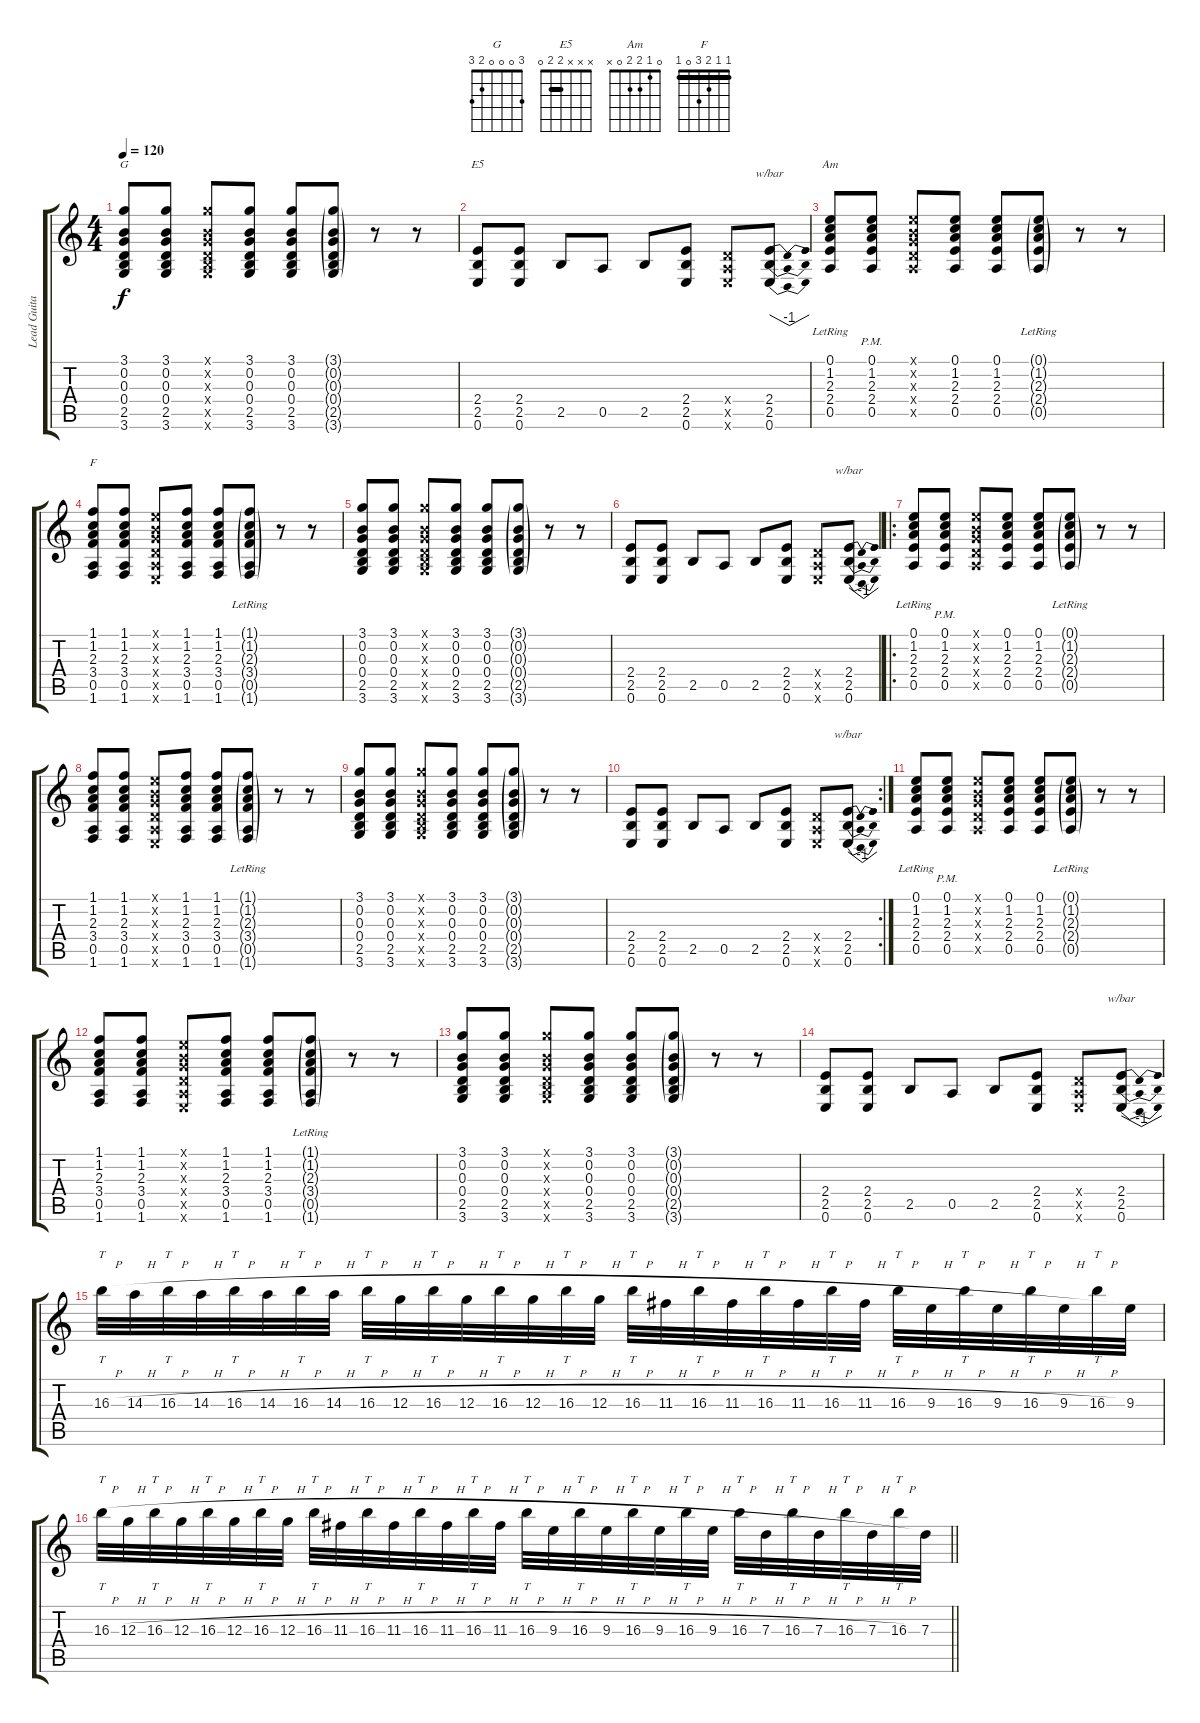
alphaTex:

\track ("Lead Guitarist(Aashik)" "Lead Guita") {instrument distortionguitar}
\staff {score tabs}
\tuning (E4 B3 G3 D3 A2 E2) {hide}
\chord ("G" 3 0 0 0 2 3)
\chord ("E5" x x x 2 2 0) {barre 2}
\chord ("Am" 0 1 2 2 0 x)
\chord ("F" 1 1 2 3 0 1) {barre 1}
\ts (4 4)
\tempo 120
\clef g2
\ks c
(3.1 0.2 0.3 0.4 2.5 3.6).8{ch "G" dy f} (3.1 0.2 0.3 0.4 2.5 3.6).8 (3.1{x} 0.2{x} 0.3{x} 0.4{x} 2.5{x} 3.6{x}).8 (3.1 0.2 0.3 0.4 2.5 3.6).8 (3.1 0.2 0.3 0.4 2.5 3.6).8 (3.1{g} 0.2{g} 0.3{g} 0.4{g} 2.5{g} 3.6{g}).8 r.8 r.8 |
(2.4 2.5 0.6).8{ch "E5"} (2.4 2.5 0.6).8 2.5.8 0.5.8 2.5.8 (2.4 2.5 0.6).8 (0.4{x} 0.5{x} 0.6{x}).8 (2.4 2.5 0.6).8{tbe (dip default 0 0 30 -4 60 0)} |
(0.1{lr} 1.2{lr} 2.3{lr} 2.4{lr} 0.5{lr}).8{ch "Am"} (0.1{pm} 1.2{pm} 2.3{pm} 2.4{pm} 0.5{pm}).8 (0.1{x} 0.2{x} 0.3{x} 0.4{x} 0.5{x}).8 (0.1 1.2 2.3 2.4 0.5).8 (0.1 1.2 2.3 2.4 0.5).8 (0.1{g lr} 1.2{g lr} 2.3{g lr} 2.4{g lr} 0.5{g lr}).8 r.8 r.8 |
(1.1 1.2 2.3 3.4 0.5 1.6).8{ch "F"} (1.1 1.2 2.3 3.4 0.5 1.6).8 (0.1{x} 0.2{x} 0.3{x} 0.4{x} 0.5{x} 0.6{x}).8 (1.1 1.2 2.3 3.4 0.5 1.6).8 (1.1 1.2 2.3 3.4 0.5 1.6).8 (1.1{g lr} 1.2{g lr} 2.3{g lr} 3.4{g lr} 0.5{g lr} 1.6{g lr}).8 r.8 r.8 |
(3.1 0.2 0.3 0.4 2.5 3.6).8 (3.1 0.2 0.3 0.4 2.5 3.6).8 (3.1{x} 0.2{x} 0.3{x} 0.4{x} 2.5{x} 3.6{x}).8 (3.1 0.2 0.3 0.4 2.5 3.6).8 (3.1 0.2 0.3 0.4 2.5 3.6).8 (3.1{g} 0.2{g} 0.3{g} 0.4{g} 2.5{g} 3.6{g}).8 r.8 r.8 |
(2.4 2.5 0.6).8 (2.4 2.5 0.6).8 2.5.8 0.5.8 2.5.8 (2.4 2.5 0.6).8 (0.4{x} 0.5{x} 0.6{x}).8 (2.4 2.5 0.6).8{tbe (dip default 0 0 30 -4 60 0)} |
\ro
(0.1{lr} 1.2{lr} 2.3{lr} 2.4{lr} 0.5{lr}).8 (0.1{pm} 1.2{pm} 2.3{pm} 2.4{pm} 0.5{pm}).8 (0.1{x} 0.2{x} 0.3{x} 0.4{x} 0.5{x}).8 (0.1 1.2 2.3 2.4 0.5).8 (0.1 1.2 2.3 2.4 0.5).8 (0.1{g lr} 1.2{g lr} 2.3{g lr} 2.4{g lr} 0.5{g lr}).8 r.8 r.8 |
(1.1 1.2 2.3 3.4 0.5 1.6).8 (1.1 1.2 2.3 3.4 0.5 1.6).8 (0.1{x} 0.2{x} 0.3{x} 0.4{x} 0.5{x} 0.6{x}).8 (1.1 1.2 2.3 3.4 0.5 1.6).8 (1.1 1.2 2.3 3.4 0.5 1.6).8 (1.1{g lr} 1.2{g lr} 2.3{g lr} 3.4{g lr} 0.5{g lr} 1.6{g lr}).8 r.8 r.8 |
(3.1 0.2 0.3 0.4 2.5 3.6).8 (3.1 0.2 0.3 0.4 2.5 3.6).8 (3.1{x} 0.2{x} 0.3{x} 0.4{x} 2.5{x} 3.6{x}).8 (3.1 0.2 0.3 0.4 2.5 3.6).8 (3.1 0.2 0.3 0.4 2.5 3.6).8 (3.1{g} 0.2{g} 0.3{g} 0.4{g} 2.5{g} 3.6{g}).8 r.8 r.8 |
\rc 2
(2.4 2.5 0.6).8 (2.4 2.5 0.6).8 2.5.8 0.5.8 2.5.8 (2.4 2.5 0.6).8 (0.4{x} 0.5{x} 0.6{x}).8 (2.4 2.5 0.6).8{tbe (dip default 0 0 30 -4 60 0)} |
(0.1{lr} 1.2{lr} 2.3{lr} 2.4{lr} 0.5{lr}).8 (0.1{pm} 1.2{pm} 2.3{pm} 2.4{pm} 0.5{pm}).8 (0.1{x} 0.2{x} 0.3{x} 0.4{x} 0.5{x}).8 (0.1 1.2 2.3 2.4 0.5).8 (0.1 1.2 2.3 2.4 0.5).8 (0.1{g lr} 1.2{g lr} 2.3{g lr} 2.4{g lr} 0.5{g lr}).8 r.8 r.8 |
(1.1 1.2 2.3 3.4 0.5 1.6).8 (1.1 1.2 2.3 3.4 0.5 1.6).8 (0.1{x} 0.2{x} 0.3{x} 0.4{x} 0.5{x} 0.6{x}).8 (1.1 1.2 2.3 3.4 0.5 1.6).8 (1.1 1.2 2.3 3.4 0.5 1.6).8 (1.1{g lr} 1.2{g lr} 2.3{g lr} 3.4{g lr} 0.5{g lr} 1.6{g lr}).8 r.8 r.8 |
(3.1 0.2 0.3 0.4 2.5 3.6).8 (3.1 0.2 0.3 0.4 2.5 3.6).8 (3.1{x} 0.2{x} 0.3{x} 0.4{x} 2.5{x} 3.6{x}).8 (3.1 0.2 0.3 0.4 2.5 3.6).8 (3.1 0.2 0.3 0.4 2.5 3.6).8 (3.1{g} 0.2{g} 0.3{g} 0.4{g} 2.5{g} 3.6{g}).8 r.8 r.8 |
(2.4 2.5 0.6).8 (2.4 2.5 0.6).8 2.5.8 0.5.8 2.5.8 (2.4 2.5 0.6).8 (0.4{x} 0.5{x} 0.6{x}).8 (2.4 2.5 0.6).8{tbe (dip default 0 0 30 -4 60 0)} |
16.3{h}.32{tt} 14.3{h}.32 16.3{h}.32{tt} 14.3{h}.32 16.3{h}.32{tt} 14.3{h}.32 16.3{h}.32{tt} 14.3{h}.32 16.3{h}.32{tt} 12.3{h}.32 16.3{h}.32{tt} 12.3{h}.32 16.3{h}.32{tt} 12.3{h}.32 16.3{h}.32{tt} 12.3{h}.32 16.3{h}.32{tt} 11.3{h}.32 16.3{h}.32{tt} 11.3{h}.32 16.3{h}.32{tt} 11.3{h}.32 16.3{h}.32{tt} 11.3{h}.32 16.3{h}.32{tt} 9.3{h}.32 16.3{h}.32{tt} 9.3{h}.32 16.3{h}.32{tt} 9.3{h}.32 16.3{h}.32{tt} 9.3.32 |
\barLineRight lightlight
16.3{h}.32{tt} 12.3{h}.32 16.3{h}.32{tt} 12.3{h}.32 16.3{h}.32{tt} 12.3{h}.32 16.3{h}.32{tt} 12.3{h}.32 16.3{h}.32{tt} 11.3{h}.32 16.3{h}.32{tt} 11.3{h}.32 16.3{h}.32{tt} 11.3{h}.32 16.3{h}.32{tt} 11.3{h}.32 16.3{h}.32{tt} 9.3{h}.32 16.3{h}.32{tt} 9.3{h}.32 16.3{h}.32{tt} 9.3{h}.32 16.3{h}.32{tt} 9.3{h}.32 16.3{h}.32{tt} 7.3{h}.32 16.3{h}.32{tt} 7.3{h}.32 16.3{h}.32{tt} 7.3{h}.32 16.3{h}.32{tt} 7.3{sl}.32
